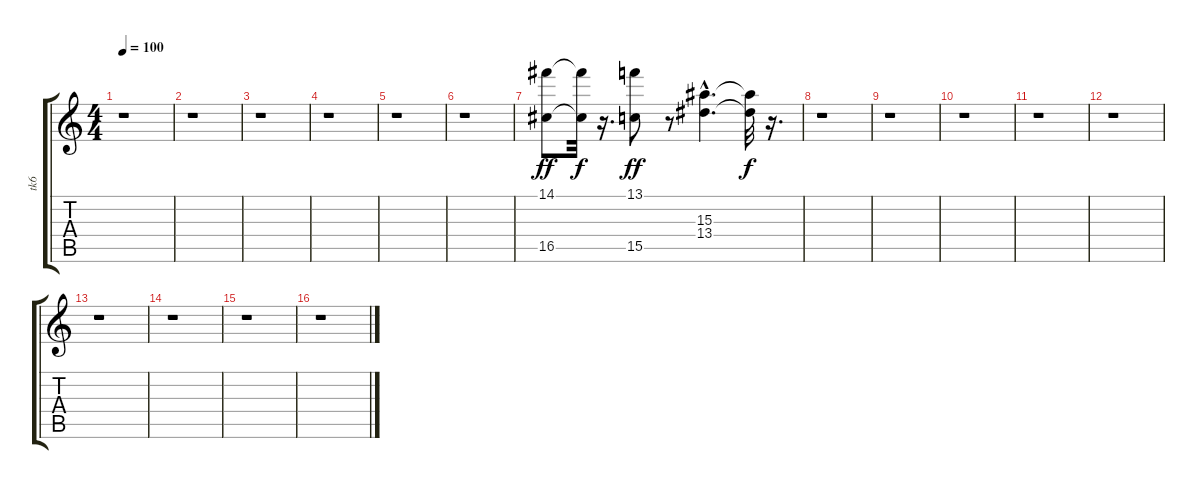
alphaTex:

\track ("tk6" "tk6") {instrument electricguitarjazz}
\staff {score tabs}
\tuning (E4 B3 G3 D3 A2 E2) {hide}
\ts (4 4)
\tempo 100
\clef g2
\ks c
r.1{dy ff instrument electricguitarjazz} |
r.1 |
r.1 |
r.1 |
r.1 |
r.1 |
(14.1 16.5).8{balance 4} (14.1{t} 16.5{t}).32{dy f} r.16{d} (13.1 15.5).8{dy ff} r.8 (15.3{hac} 13.4{hac}).4{d} (15.3{t} 13.4{t}).32{dy f} r.16{d} |
r.1 |
r.1 |
r.1 |
r.1 |
r.1 |
r.1 |
r.1 |
r.1 |
r.1
